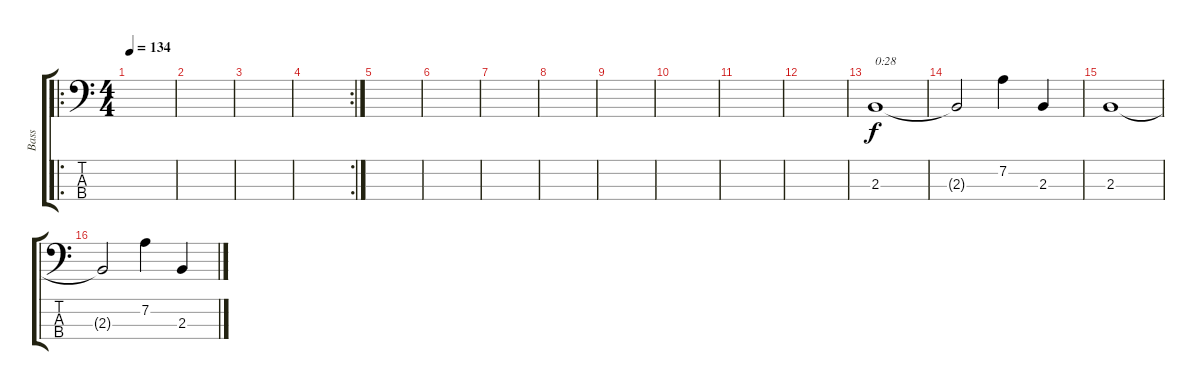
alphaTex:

\track ("Bass" "Bass") {instrument electricbasspick}
\staff {score tabs}
\tuning (G2 D2 A1 E1) {hide}
\ro
\ts (4 4)
\tempo 134
\clef f4
\ks c
|
|
|
\rc 2
|
|
|
|
|
|
|
|
|
2.3.1{txt "0:28"} |
2.3{t}.2 7.2.4 2.3.4 |
2.3.1 |
2.3{t}.2 7.2.4 2.3.4
